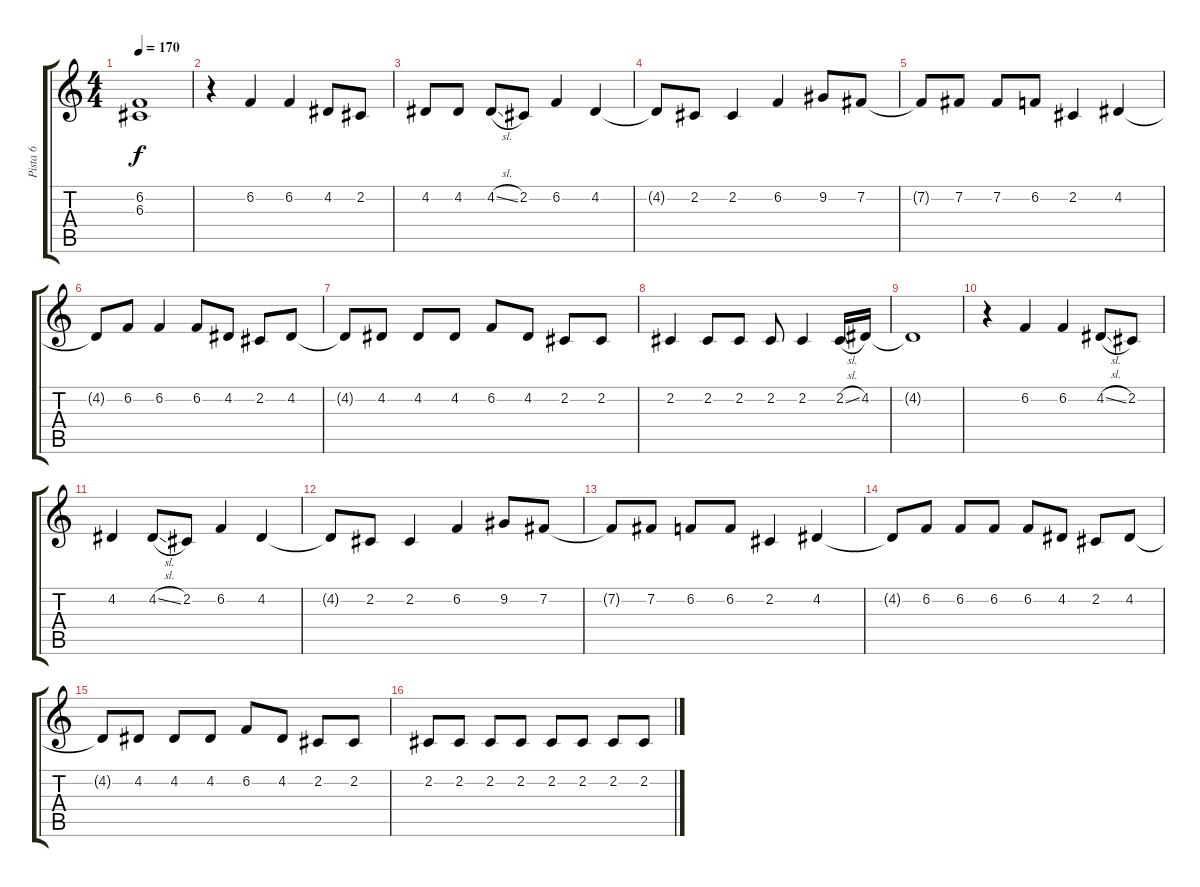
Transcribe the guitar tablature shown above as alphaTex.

\track ("Pista 6" "Pista 6") {instrument electricgrandpiano}
\staff {score tabs}
\tuning (E4 B3 G3 D3 A2 E2) {hide}
\ts (4 4)
\tempo 170
\clef g2
\ks c
(6.2{t} 6.3{t}).1{dy f} |
r.4 6.2.4 6.2.4 4.2.8 2.2.8 |
4.2.8 4.2.8 4.2{sl}.8 2.2.8 6.2.4 4.2.4 |
4.2{t}.8 2.2.8 2.2.4 6.2.4 9.2.8 7.2.8 |
7.2{t}.8 7.2.8 7.2.8 6.2.8 2.2.4 4.2.4 |
4.2{t}.8 6.2.8 6.2.4 6.2.8 4.2.8 2.2.8 4.2.8 |
4.2{t}.8 4.2.8 4.2.8 4.2.8 6.2.8 4.2.8 2.2.8 2.2.8 |
2.2.4 2.2.8 2.2.8 2.2.8 2.2.4 2.2{sl}.16 4.2.16 |
4.2{t}.1 |
r.4 6.2.4 6.2.4 4.2{sl}.8 2.2.8 |
4.2.4 4.2{sl}.8 2.2.8 6.2.4 4.2.4 |
4.2{t}.8 2.2.8 2.2.4 6.2.4 9.2.8 7.2.8 |
7.2{t}.8 7.2.8 6.2.8 6.2.8 2.2.4 4.2.4 |
4.2{t}.8 6.2.8 6.2.8 6.2.8 6.2.8 4.2.8 2.2.8 4.2.8 |
4.2{t}.8 4.2.8 4.2.8 4.2.8 6.2.8 4.2.8 2.2.8 2.2.8 |
2.2.8 2.2.8 2.2.8 2.2.8 2.2.8 2.2.8 2.2.8 2.2.8
